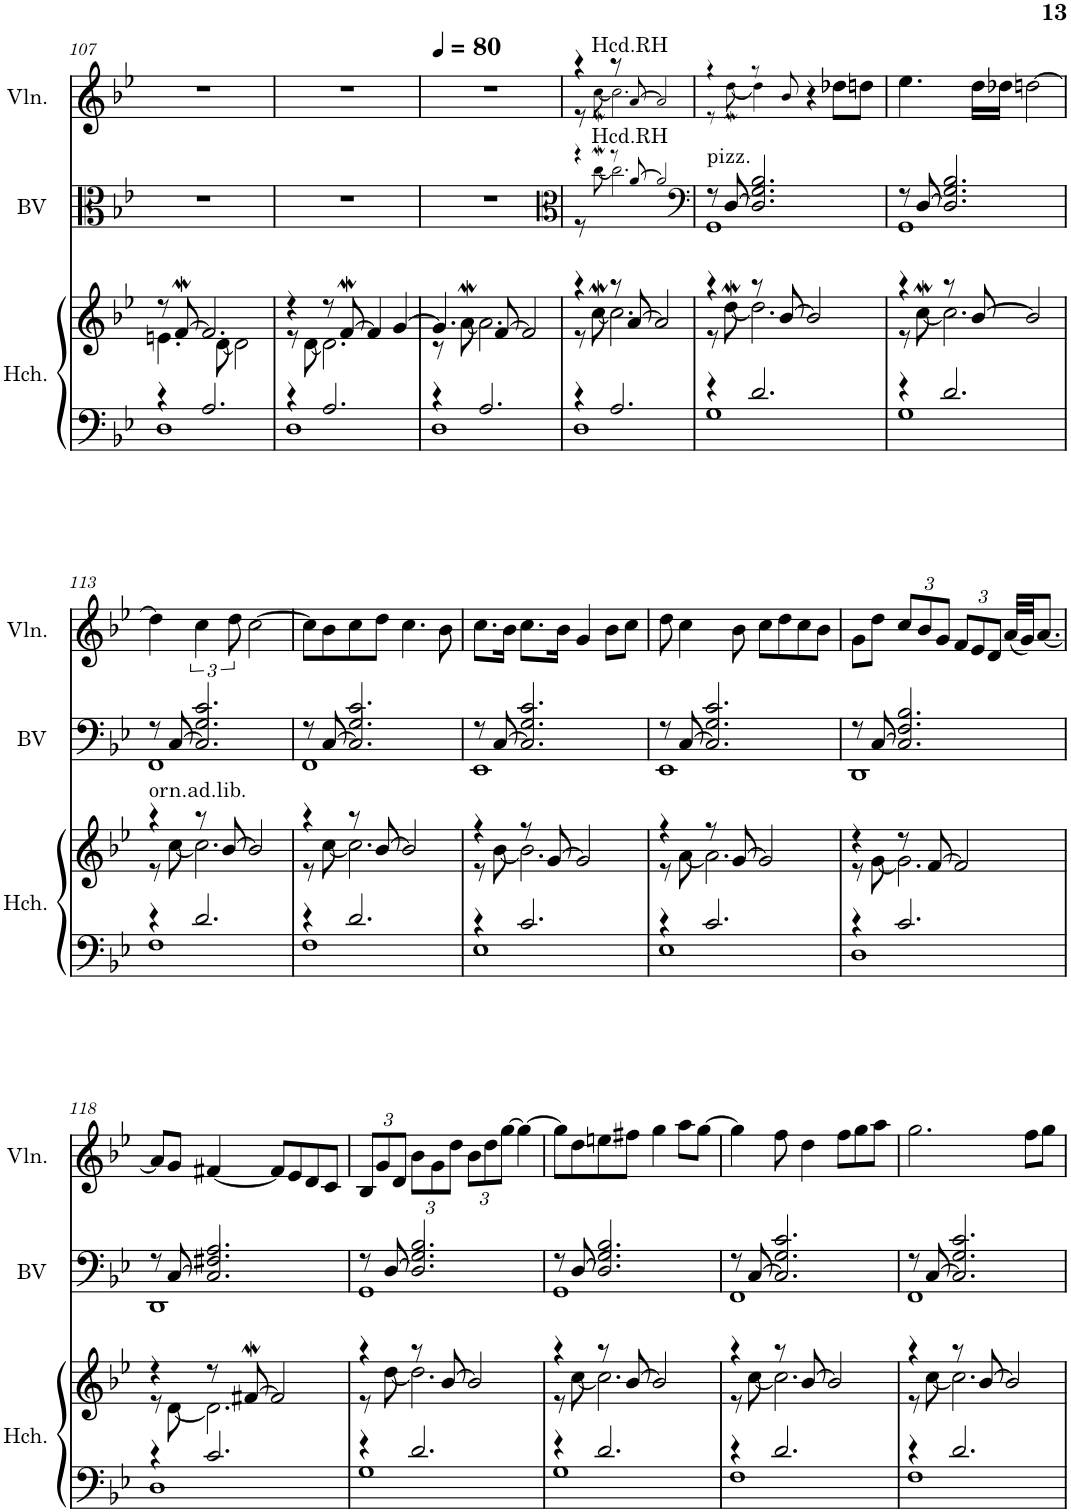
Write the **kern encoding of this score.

**kern	**kern	**kern	**kern
*part3	*part3	*part2	*part1
*staff4	*staff3	*staff2	*staff1
*I"Harpsichord	*	*I"Bass Viol	*I"Violin
*I'Hch.	*	*I'BV	*I'Vln.
!!LO:PB:g=z
*clefF4	*clefG2	*clefC3	*clefG2
*k[b-e-]	*k[b-e-]	*k[b-e-]	*k[b-e-]
*M4/4	*M4/4	*M4/4	*M4/4
*met(c)	*met(c)	*met(c)	*met(c)
=107	=107	=107	=107
*^	*^	*	*
1D	4r	8r	4.en\	1r	1r
.	.	[8fW/	.	.	.
.	2.A/	2.f/]	.	.	.
.	.	.	[8d\	.	.
.	.	.	2d\]	.	.
=108	=108	=108	=108	=108	=108
1D	4r	4r	8r	1r	1r
.	.	.	[8d\	.	.
.	2.A/	8r	2.d\]	.	.
.	.	[8fW/	.	.	.
.	.	4f/]	.	.	.
.	.	[4g/	.	.	.
=109	=109	=109	=109	=109	=109
*	*	*	*	*	*MM80
1D	4r	4.g/]	8r	1r	1r
.	.	.	[8aW\	.	.
.	2.A/	.	2.a\]	.	.
.	.	[8f/	.	.	.
.	.	2f/]	.	.	.
=110	=110	=110	=110	=110	=110
*	*	*	*	*clefC3	*
*	*	*	*	*^	*^
1D	4r	4r	8r	4r	8r	4r	8r
!	!	!	!	!	!	!	!LO:TX:a:t=Hcd.RH
!	!	!	!	!	!LO:TX:a:t=Hcd.RH	!	!
.	.	.	[8ccW\	.	8ccW\	.	8ccW\
.	2.A/	8r	2.cc\]	8r	2.cc\	8r	2.cc\
.	.	[8a/	.	8a/	.	8a/	.
.	.	2a/]	.	2a/	.	2a/	.
*	*	*	*	*v	*v	*	*
=111	=111	=111	=111	=111	=111	=111
*	*	*	*	*clefF4	*	*
*	*	*	*	*^	*	*
*	*	*	*	*	*^	*	*
!	!	!	!	!LO:TX:a:t=pizz.	!	!	!	!
1G	4r	4r	8r	8r	1GG	4ryy	4r	8r
.	.	.	[8ddW\	[8D/	.	.	.	8ddW\
.	2.d/	8r	2.dd\]	2.D/]	.	2.G/ 2.B-/	8r	4dd\
.	.	[8b-/	.	.	.	.	8b-/	.
.	.	2b-/]	.	.	.	.	4r	2ryy
.	.	.	.	.	.	.	8dd-X\L	.
.	.	.	.	.	.	.	8ddn\J	.
*	*	*	*	*	*	*	*v	*v
=112	=112	=112	=112	=112	=112	=112	=112
1G	4r	4r	8r	8r	1GG	4ryy	4.ee-\
.	.	.	[8ccW\	[8D/	.	.	.
.	2.d/	8r	2.cc\]	2.D/]	.	2.G/ 2.B-/	.
.	.	[8b-/	.	.	.	.	16dd\LL
.	.	.	.	.	.	.	16dd-X\JJ
.	.	2b-/]	.	.	.	.	[2ddn\
!!LO:LB:g=z
=113	=113	=113	=113	=113	=113	=113	=113
!	!	!LO:TX:a:t=orn.ad.lib.	!	!	!	!	!
1F	4r	4r	8r	8r	1FF	4ryy	4dd\]
.	.	.	[8cc\	[8C/	.	.	.
.	2.d/	8r	2.cc\]	2.C/]	.	2.G/ 2.c/	6cc\
.	.	[8b-/	.	.	.	.	.
.	.	.	.	.	.	.	12dd\
.	.	2b-/]	.	.	.	.	[2cc\
=114	=114	=114	=114	=114	=114	=114	=114
1F	4r	4r	8r	8r	1FF	4ryy	8cc\L]
.	.	.	[8cc\	[8C/	.	.	8b-\
.	2.d/	8r	2.cc\]	2.C/]	.	2.G/ 2.c/	8cc\
.	.	[8b-/	.	.	.	.	8dd\J
.	.	2b-/]	.	.	.	.	4.cc\
.	.	.	.	.	.	.	8b-\
=115	=115	=115	=115	=115	=115	=115	=115
1E-	4r	4r	8r	8r	1EE-	4ryy	8.cc\L
.	.	.	[8b-\	[8C/	.	.	.
.	.	.	.	.	.	.	16b-\Jk
.	2.c/	8r	2.b-\]	2.C/]	.	2.G/ 2.c/	8.cc\L
.	.	[8g/	.	.	.	.	.
.	.	.	.	.	.	.	16b-\Jk
.	.	2g/]	.	.	.	.	4g/
.	.	.	.	.	.	.	8b-\L
.	.	.	.	.	.	.	8cc\J
=116	=116	=116	=116	=116	=116	=116	=116
1E-	4r	4r	8r	8r	1EE-	4ryy	8dd\
.	.	.	[8a\	[8C/	.	.	4cc\
.	2.c/	8r	2.a\]	2.C/]	.	2.G/ 2.c/	.
.	.	[8g/	.	.	.	.	8b-\
.	.	2g/]	.	.	.	.	8cc\L
.	.	.	.	.	.	.	8dd\
.	.	.	.	.	.	.	8cc\
.	.	.	.	.	.	.	8b-\J
=117	=117	=117	=117	=117	=117	=117	=117
1D	4r	4r	8r	8r	1DD	4ryy	8g\L
.	.	.	[8g\	[8C/	.	.	8dd\J
*	*	*	*	*	*	*	*Xbrackettup
.	2.c/	8r	2.g\]	2.C/]	.	2.F/ 2.B-/	12cc/L
.	.	.	.	.	.	.	12b-/
.	.	[8f/	.	.	.	.	.
.	.	.	.	.	.	.	12g/J
.	.	2f/]	.	.	.	.	12f/L
.	.	.	.	.	.	.	12e-/
.	.	.	.	.	.	.	12d/J
.	.	.	.	.	.	.	(32a/LLL
.	.	.	.	.	.	.	32g/JJ)
.	.	.	.	.	.	.	[8.a/J
!!LO:LB:g=z
=118	=118	=118	=118	=118	=118	=118	=118
1D	4r	4r	8r	8r	1DD	4ryy	8a/L]
.	.	.	[8d\	[8C/	.	.	8g/J
.	2.c/	8r	2.d\]	2.C/]	.	2.F#X/ 2.A/	[4f#X/
.	.	[8f#XW/	.	.	.	.	.
.	.	2f#/]	.	.	.	.	8f#/L]
.	.	.	.	.	.	.	8e-/
.	.	.	.	.	.	.	8d/
.	.	.	.	.	.	.	8c/J
=119	=119	=119	=119	=119	=119	=119	=119
1G	4r	4r	8r	8r	1GG	4ryy	12B-/L
.	.	.	.	.	.	.	12g/
.	.	.	[8dd\	[8D/	.	.	.
.	.	.	.	.	.	.	12d/J
.	2.d/	8r	2.dd\]	2.D/]	.	2.G/ 2.B-/	12b-\L
.	.	.	.	.	.	.	12g\
.	.	[8b-/	.	.	.	.	.
.	.	.	.	.	.	.	12dd\J
.	.	2b-/]	.	.	.	.	12b-\L
.	.	.	.	.	.	.	12dd\
.	.	.	.	.	.	.	[12gg\J
.	.	.	.	.	.	.	4gg\_
=120	=120	=120	=120	=120	=120	=120	=120
1G	4r	4r	8r	8r	1GG	4ryy	8gg\L]
.	.	.	[8cc\	[8D/	.	.	8dd\
.	2.d/	8r	2.cc\]	2.D/]	.	2.G/ 2.B-/	8een\
.	.	[8b-/	.	.	.	.	8ff#X\J
.	.	2b-/]	.	.	.	.	4gg\
.	.	.	.	.	.	.	8aa\L
.	.	.	.	.	.	.	[8gg\J
=121	=121	=121	=121	=121	=121	=121	=121
1F	4r	4r	8r	8r	1FF	4ryy	4gg\]
.	.	.	[8cc\	[8C/	.	.	.
.	2.d/	8r	2.cc\]	2.C/]	.	2.G/ 2.c/	8ff\
.	.	[8b-/	.	.	.	.	4dd\
.	.	2b-/]	.	.	.	.	.
.	.	.	.	.	.	.	8ff\L
.	.	.	.	.	.	.	8gg\
.	.	.	.	.	.	.	8aa\J
=122	=122	=122	=122	=122	=122	=122	=122
1F	4r	4r	8r	8r	1FF	4ryy	2.gg\
.	.	.	[8cc\	[8C/	.	.	.
.	2.d/	8r	2.cc\]	2.C/]	.	2.G/ 2.c/	.
.	.	[8b-/	.	.	.	.	.
.	.	2b-/]	.	.	.	.	.
.	.	.	.	.	.	.	8ff\L
.	.	.	.	.	.	.	8gg\J
*v	*v	*	*	*v	*v	*v	*
*	*v	*v	*	*
=	=	=	=
*-	*-	*-	*-
